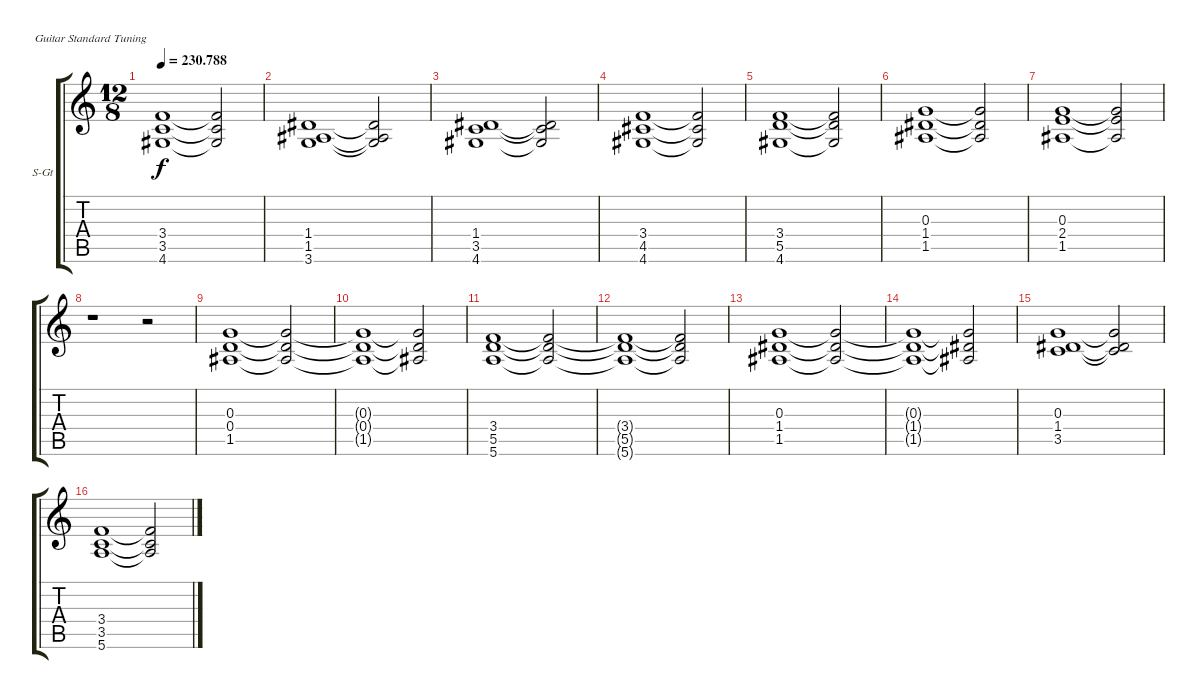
\bracketExtendMode groupsimilarinstruments
\firstSystemTrackNameOrientation horizontal
\otherSystemsTrackNameOrientation horizontal
\track ("Синтезатор I" "S-Gt") {instrument choiraahs}
\staff {score tabs}
\tuning (E4 B3 G3 D3 A2 E2)
\displaytranspose 12
\ts (12 8)
\tempo
230.788
\accidentals auto
\clef g2
\ottava regular
\simile none
\ks c
(3.4 3.5 4.6).1{dy f} (3.4{t} 3.5{t} 4.6{t}).2 |
(1.4 1.5 3.6).1 (1.4{t} 1.5{t} 3.6{t}).2 |
(1.4 3.5 4.6).1 (1.4{t} 3.5{t} 4.6{t}).2 |
(3.4 4.5 4.6).1 (3.4{t} 4.5{t} 4.6{t}).2 |
(3.4 5.5 4.6).1 (3.4{t} 5.5{t} 4.6{t}).2 |
(0.3 1.4 1.5).1 (0.3{t} 1.4{t} 1.5{t}).2 |
(0.3 2.4 1.5).1 (0.3{t} 2.4{t} 1.5{t}).2 |
r.1 r.2 |
(0.3 0.4 1.5).1 (0.3{t} 0.4{t} 1.5{t}).2 |
(0.3{t} 0.4{t} 1.5{t}).1 (0.3{t} 0.4{t} 1.5{t}).2 |
(3.4 5.5 5.6).1 (3.4{t} 5.5{t} 5.6{t}).2 |
(3.4{t} 5.5{t} 5.6{t}).1 (3.4{t} 5.5{t} 5.6{t}).2 |
(0.3 1.4 1.5).1 (0.3{t} 1.4{t} 1.5{t}).2 |
(0.3{t} 1.4{t} 1.5{t}).1 (0.3{t} 1.4{t} 1.5{t}).2 |
(0.3 1.4 3.5).1 (0.3{t} 1.4{t} 3.5{t}).2 |
(3.4 3.5 5.6).1 (3.4{t} 3.5{t} 5.6{t}).2
